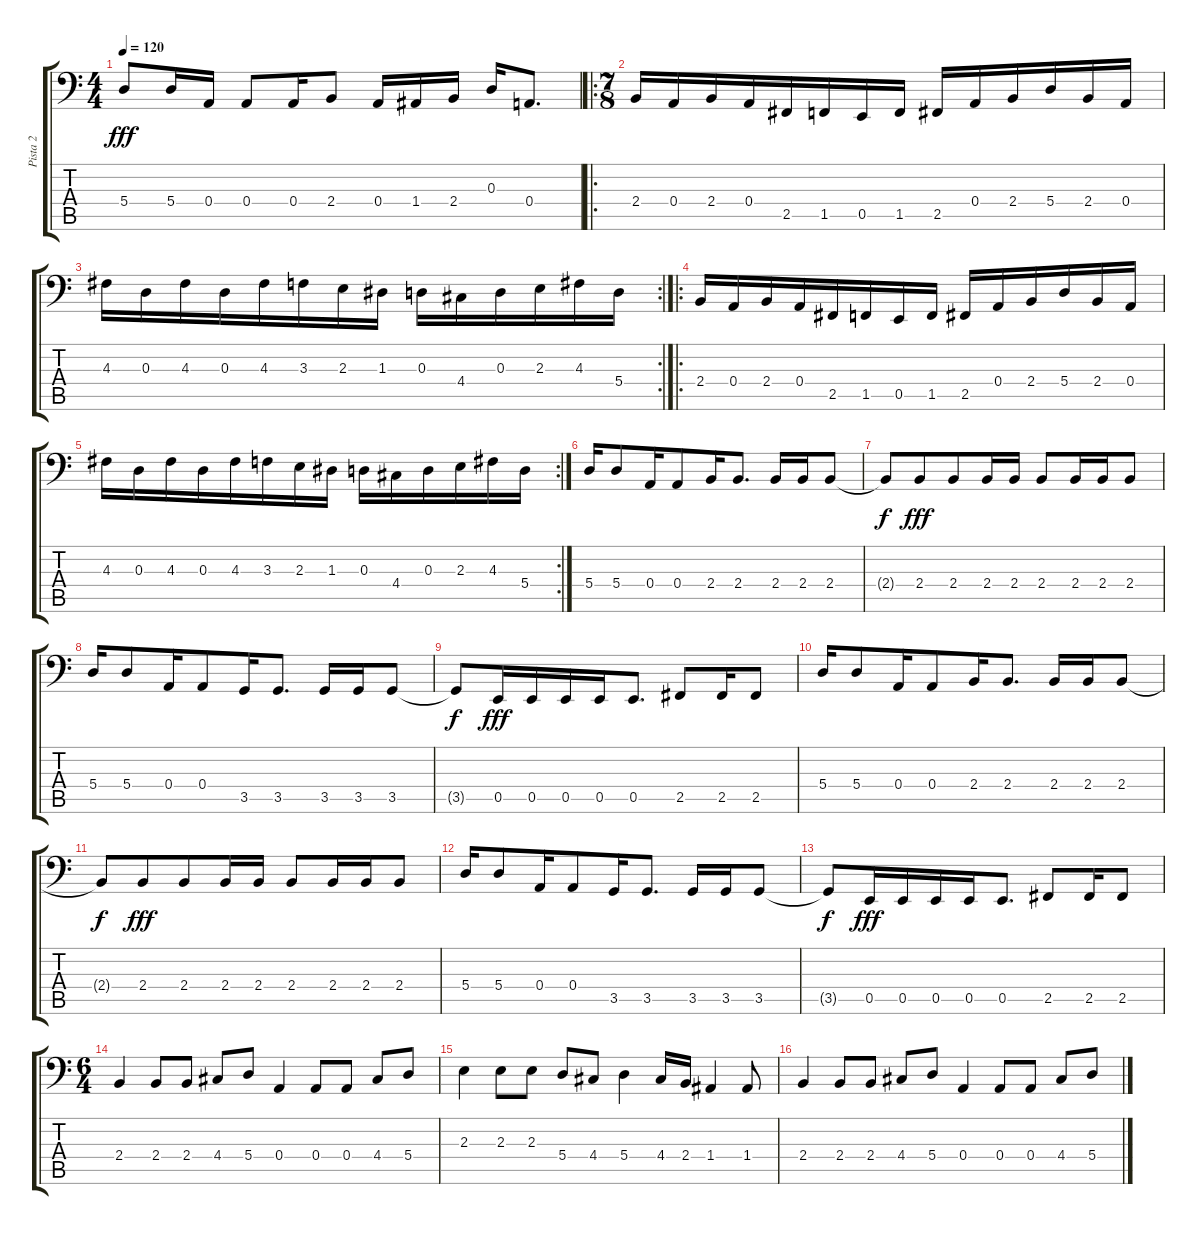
\track ("Pista 2" "Pista 2") {instrument electricbassfinger}
\staff {score tabs}
\tuning (C3 G2 D2 A1 E1 B0) {hide}
\ts (4 4)
\tempo 120
\clef f4
\ks c
5.4.8{dy fff} 5.4.16 0.4.16 0.4.8 0.4.16 2.4.8 0.4.16 1.4.16 2.4.16 0.3.16 0.4.8{d} |
\ro
\ts (7 8)
2.4.16 0.4.16 2.4.16 0.4.16 2.5.16 1.5.16 0.5.16 1.5.16 2.5.16 0.4.16 2.4.16 5.4.16 2.4.16 0.4.16 |
\rc 2
4.3.16 0.3.16 4.3.16 0.3.16 4.3.16 3.3.16 2.3.16 1.3.16 0.3.16 4.4.16 0.3.16 2.3.16 4.3.16 5.4.16 |
\ro
2.4.16 0.4.16 2.4.16 0.4.16 2.5.16 1.5.16 0.5.16 1.5.16 2.5.16 0.4.16 2.4.16 5.4.16 2.4.16 0.4.16 |
\rc 2
4.3.16 0.3.16 4.3.16 0.3.16 4.3.16 3.3.16 2.3.16 1.3.16 0.3.16 4.4.16 0.3.16 2.3.16 4.3.16 5.4.16 |
5.4.16 5.4.8 0.4.16 0.4.8 2.4.16 2.4.8{d} 2.4.16 2.4.16 2.4.8 |
2.4{t}.8{dy f} 2.4.8{dy fff} 2.4.8 2.4.16 2.4.16 2.4.8 2.4.16 2.4.16 2.4.8 |
5.4.16 5.4.8 0.4.16 0.4.8 3.5.16 3.5.8{d} 3.5.16 3.5.16 3.5.8 |
3.5{t}.8{dy f} 0.5.16{dy fff} 0.5.16 0.5.16 0.5.16 0.5.8{d} 2.5.8 2.5.16 2.5.8 |
5.4.16 5.4.8 0.4.16 0.4.8 2.4.16 2.4.8{d} 2.4.16 2.4.16 2.4.8 |
2.4{t}.8{dy f} 2.4.8{dy fff} 2.4.8 2.4.16 2.4.16 2.4.8 2.4.16 2.4.16 2.4.8 |
5.4.16 5.4.8 0.4.16 0.4.8 3.5.16 3.5.8{d} 3.5.16 3.5.16 3.5.8 |
3.5{t}.8{dy f} 0.5.16{dy fff} 0.5.16 0.5.16 0.5.16 0.5.8{d} 2.5.8 2.5.16 2.5.8 |
\ts (6 4)
2.4.4 2.4.8 2.4.8 4.4.8 5.4.8 0.4.4 0.4.8 0.4.8 4.4.8 5.4.8 |
2.3.4 2.3.8 2.3.8 5.4.8 4.4.8 5.4.4 4.4.16 2.4.16 1.4.4 1.4.8 |
2.4.4 2.4.8 2.4.8 4.4.8 5.4.8 0.4.4 0.4.8 0.4.8 4.4.8 5.4.8
